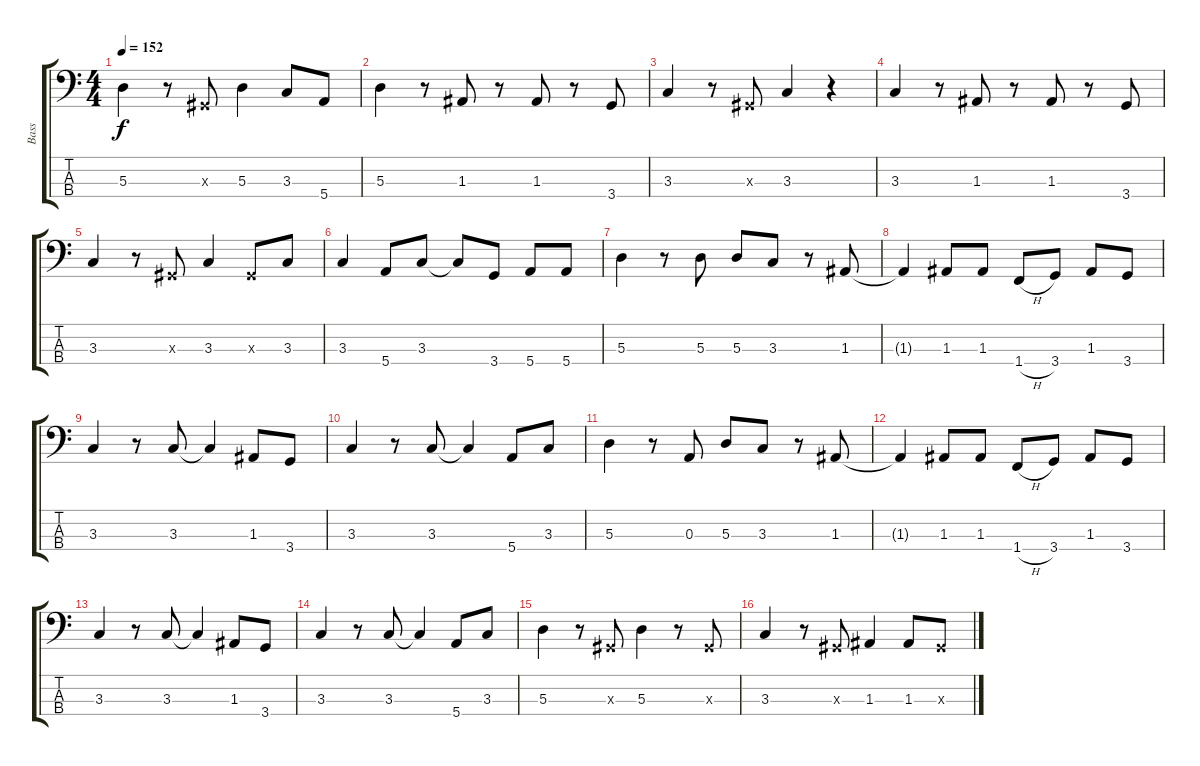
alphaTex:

\track ("Bass" "Bass") {instrument electricbassfinger}
\staff {score tabs}
\tuning (G2 D2 A1 E1) {hide}
\ts (4 4)
\tempo 152
\clef f4
\ks c
5.3.4{dy f} r.8 -1.3{x}.8 5.3.4 3.3.8 5.4.8 |
5.3.4 r.8 1.3.8 r.8 1.3.8 r.8 3.4.8 |
3.3.4 r.8 -1.3{x}.8 3.3.4 r.4 |
3.3.4 r.8 1.3.8 r.8 1.3.8 r.8 3.4.8 |
3.3.4 r.8 -1.3{x}.8 3.3.4 -1.3{x}.8 3.3.8 |
3.3.4 5.4.8 3.3.8 3.3{t}.8 3.4.8 5.4.8 5.4.8 |
5.3.4 r.8 5.3.8 5.3.8 3.3.8 r.8 1.3.8 |
1.3{t}.4 1.3.8 1.3.8 1.4{h}.8 3.4.8 1.3.8 3.4.8 |
3.3.4 r.8 3.3.8 3.3{t}.4 1.3.8 3.4.8 |
3.3.4 r.8 3.3.8 3.3{t}.4 5.4.8 3.3.8 |
5.3.4 r.8 0.3.8 5.3.8 3.3.8 r.8 1.3.8 |
1.3{t}.4 1.3.8 1.3.8 1.4{h}.8 3.4.8 1.3.8 3.4.8 |
3.3.4 r.8 3.3.8 3.3{t}.4 1.3.8 3.4.8 |
3.3.4 r.8 3.3.8 3.3{t}.4 5.4.8 3.3.8 |
5.3.4 r.8 -1.3{x}.8 5.3.4 r.8 -1.3{x}.8 |
3.3.4 r.8 -1.3{x}.8 1.3.4 1.3.8 -1.3{x}.8
